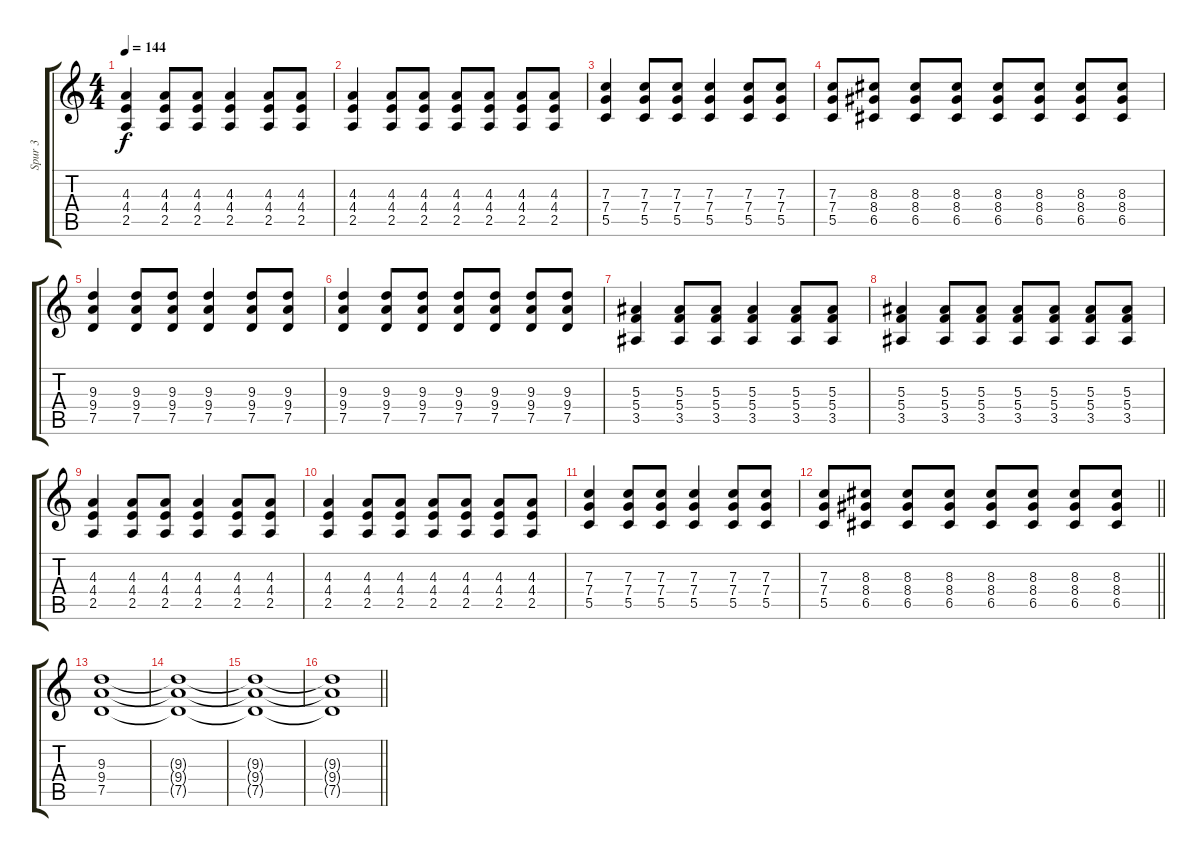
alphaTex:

\track ("Spur 3" "Spur 3") {instrument distortionguitar}
\staff {score tabs}
\tuning (D4 A3 F3 C3 G2 C2) {hide}
\ts (4 4)
\tempo 144
\clef g2
\ks c
(4.3 4.4 2.5).4{dy f} (4.3 4.4 2.5).8 (4.3 4.4 2.5).8 (4.3 4.4 2.5).4 (4.3 4.4 2.5).8 (4.3 4.4 2.5).8 |
(4.3 4.4 2.5).4 (4.3 4.4 2.5).8 (4.3 4.4 2.5).8 (4.3 4.4 2.5).8 (4.3 4.4 2.5).8 (4.3 4.4 2.5).8 (4.3 4.4 2.5).8 |
(7.3 7.4 5.5).4 (7.3 7.4 5.5).8 (7.3 7.4 5.5).8 (7.3 7.4 5.5).4 (7.3 7.4 5.5).8 (7.3 7.4 5.5).8 |
(7.3 7.4 5.5).8 (8.3 8.4 6.5).8 (8.3 8.4 6.5).8 (8.3 8.4 6.5).8 (8.3 8.4 6.5).8 (8.3 8.4 6.5).8 (8.3 8.4 6.5).8 (8.3 8.4 6.5).8 |
(9.3 9.4 7.5).4 (9.3 9.4 7.5).8 (9.3 9.4 7.5).8 (9.3 9.4 7.5).4 (9.3 9.4 7.5).8 (9.3 9.4 7.5).8 |
(9.3 9.4 7.5).4 (9.3 9.4 7.5).8 (9.3 9.4 7.5).8 (9.3 9.4 7.5).8 (9.3 9.4 7.5).8 (9.3 9.4 7.5).8 (9.3 9.4 7.5).8 |
(5.3 5.4 3.5).4 (5.3 5.4 3.5).8 (5.3 5.4 3.5).8 (5.3 5.4 3.5).4 (5.3 5.4 3.5).8 (5.3 5.4 3.5).8 |
(5.3 5.4 3.5).4 (5.3 5.4 3.5).8 (5.3 5.4 3.5).8 (5.3 5.4 3.5).8 (5.3 5.4 3.5).8 (5.3 5.4 3.5).8 (5.3 5.4 3.5).8 |
(4.3 4.4 2.5).4 (4.3 4.4 2.5).8 (4.3 4.4 2.5).8 (4.3 4.4 2.5).4 (4.3 4.4 2.5).8 (4.3 4.4 2.5).8 |
(4.3 4.4 2.5).4 (4.3 4.4 2.5).8 (4.3 4.4 2.5).8 (4.3 4.4 2.5).8 (4.3 4.4 2.5).8 (4.3 4.4 2.5).8 (4.3 4.4 2.5).8 |
(7.3 7.4 5.5).4 (7.3 7.4 5.5).8 (7.3 7.4 5.5).8 (7.3 7.4 5.5).4 (7.3 7.4 5.5).8 (7.3 7.4 5.5).8 |
\barLineRight lightlight
(7.3 7.4 5.5).8 (8.3 8.4 6.5).8 (8.3 8.4 6.5).8 (8.3 8.4 6.5).8 (8.3 8.4 6.5).8 (8.3 8.4 6.5).8 (8.3 8.4 6.5).8 (8.3 8.4 6.5).8 |
\section ("" "")
(9.3 9.4 7.5).1{volume 0} |
(9.3{t} 9.4{t} 7.5{t}).1 |
(9.3{t} 9.4{t} 7.5{t}).1 |
\barLineRight lightlight
(9.3{t} 9.4{t} 7.5{t}).1
